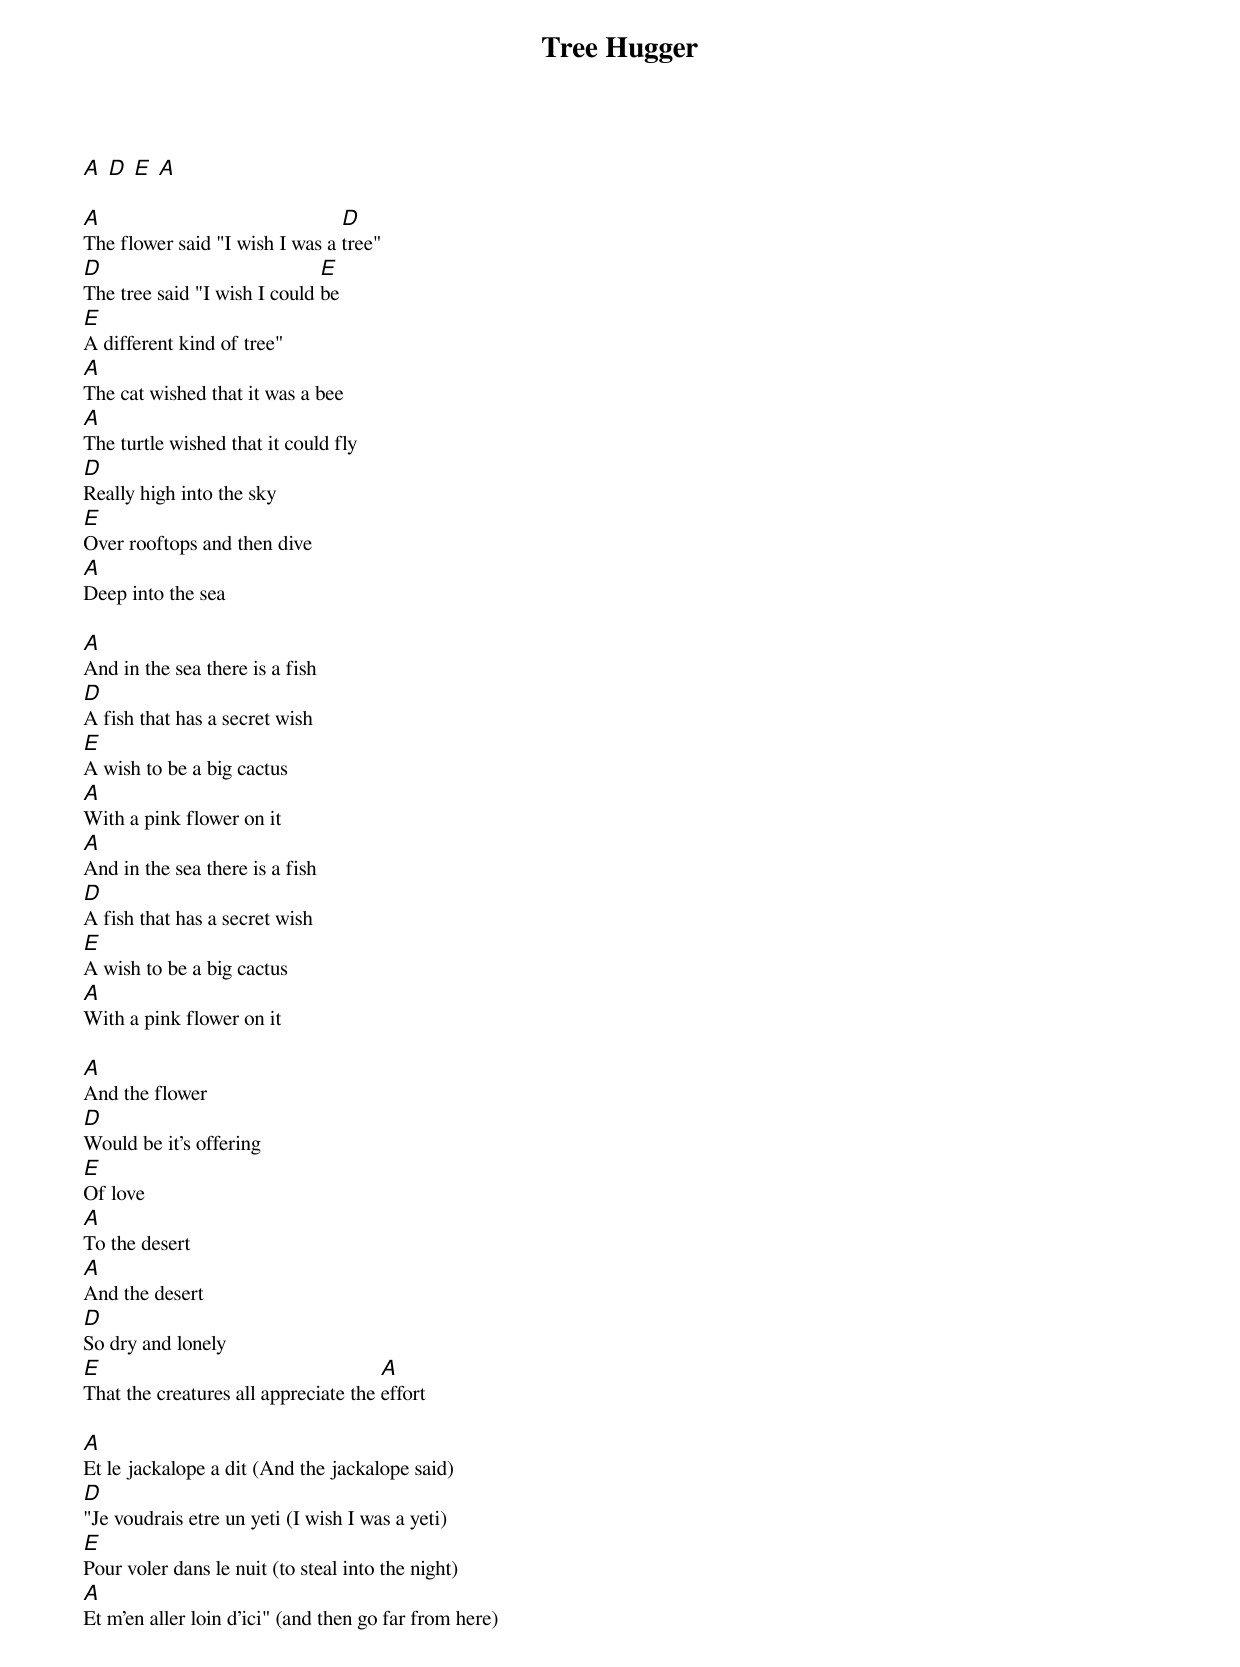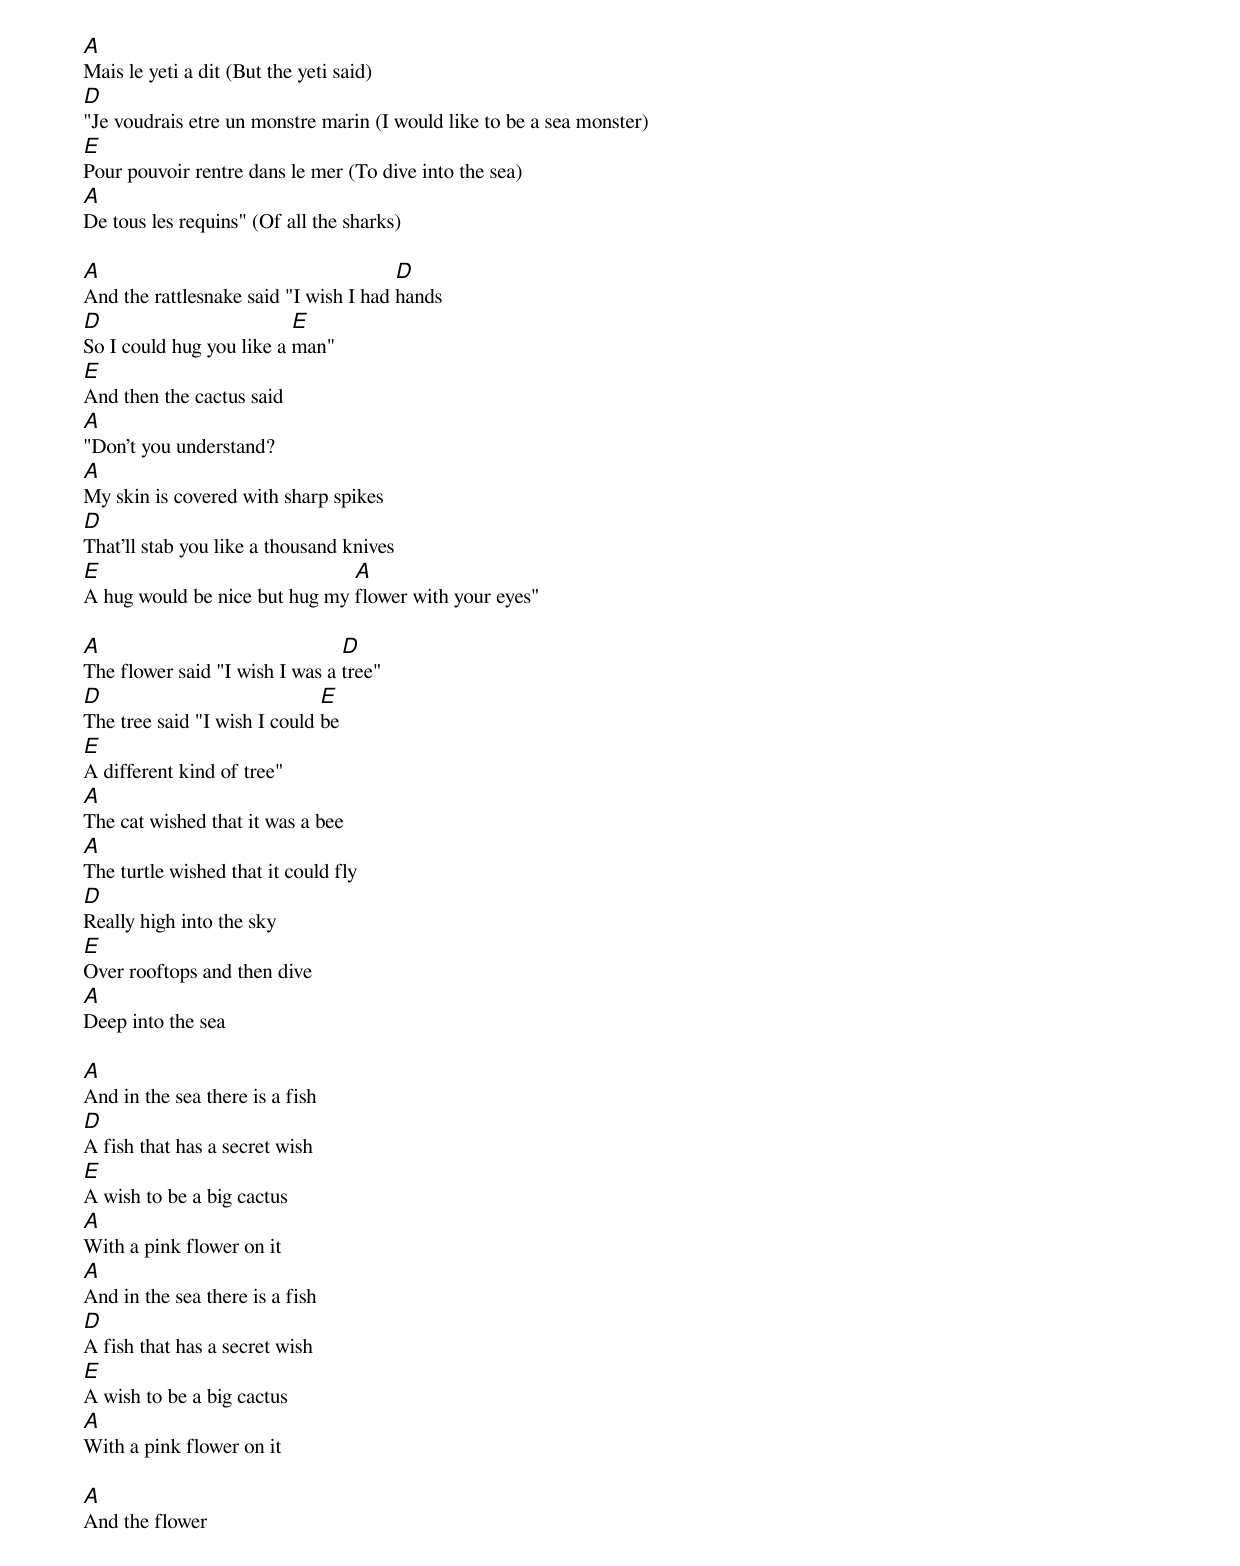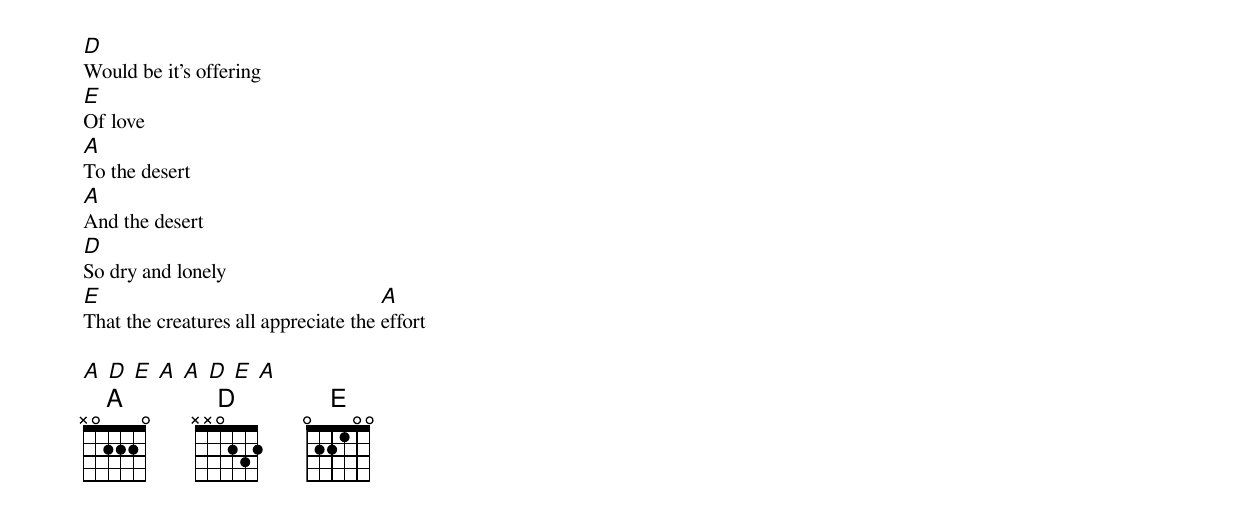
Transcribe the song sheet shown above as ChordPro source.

{title:Tree Hugger}
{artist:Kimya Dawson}
{textsize: 10}

[A] [D] [E] [A]

[A]The flower said "I wish I was a [D]tree"
[D]The tree said "I wish I could [E]be
[E]A different kind of tree"
[A]The cat wished that it was a bee
[A]The turtle wished that it could fly
[D]Really high into the sky
[E]Over rooftops and then dive
[A]Deep into the sea

[A]And in the sea there is a fish
[D]A fish that has a secret wish
[E]A wish to be a big cactus
[A]With a pink flower on it
[A]And in the sea there is a fish
[D]A fish that has a secret wish
[E]A wish to be a big cactus
[A]With a pink flower on it

[A]And the flower
[D]Would be it's offering
[E]Of love
[A]To the desert
[A]And the desert
[D]So dry and lonely
[E]That the creatures all appreciate the [A]effort

[A]Et le jackalope a dit (And the jackalope said)
[D]"Je voudrais etre un yeti (I wish I was a yeti)
[E]Pour voler dans le nuit (to steal into the night)
[A]Et m'en aller loin d'ici" (and then go far from here)
[A]Mais le yeti a dit (But the yeti said)
[D]"Je voudrais etre un monstre marin (I would like to be a sea monster)
[E]Pour pouvoir rentre dans le mer (To dive into the sea)
[A]De tous les requins" (Of all the sharks)

[A]And the rattlesnake said "I wish I had [D]hands
[D]So I could hug you like a [E]man"
[E]And then the cactus said
[A]"Don't you understand?
[A]My skin is covered with sharp spikes
[D]That'll stab you like a thousand knives
[E]A hug would be nice but hug my [A]flower with your eyes"

[A]The flower said "I wish I was a [D]tree"
[D]The tree said "I wish I could [E]be
[E]A different kind of tree"
[A]The cat wished that it was a bee
[A]The turtle wished that it could fly
[D]Really high into the sky
[E]Over rooftops and then dive
[A]Deep into the sea

[A]And in the sea there is a fish
[D]A fish that has a secret wish
[E]A wish to be a big cactus
[A]With a pink flower on it
[A]And in the sea there is a fish
[D]A fish that has a secret wish
[E]A wish to be a big cactus
[A]With a pink flower on it

[A]And the flower
[D]Would be it's offering
[E]Of love
[A]To the desert
[A]And the desert
[D]So dry and lonely
[E]That the creatures all appreciate the [A]effort

[A] [D] [E] [A] [A] [D] [E] [A]
